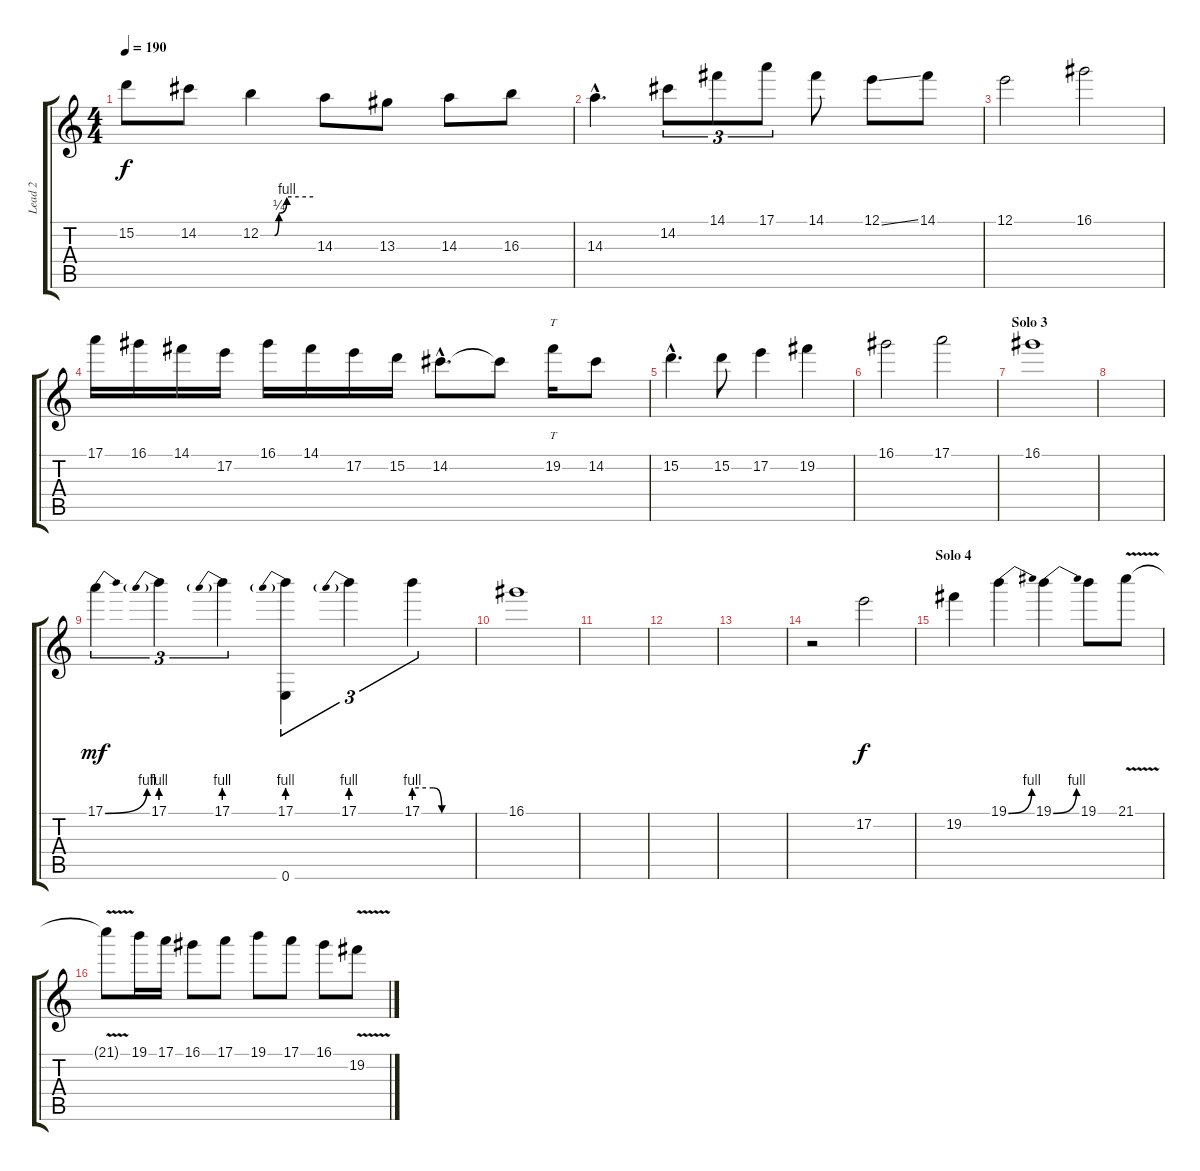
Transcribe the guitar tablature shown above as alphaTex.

\track ("Lead 2" "Lead 2") {instrument distortionguitar}
\staff {score tabs}
\tuning (E4 B3 G3 D3 A2 E2) {hide}
\ts (4 4)
\tempo 190
\clef g2
\ks c
15.2.8{dy f} 14.2.8 12.2{be (custom 0 0 16 0 21 1 30 4 60 4)}.4 14.3.8 13.3.8 14.3.8 16.3.8 |
14.3{hac}.4{d} 14.2.8{tu (3 2)} 14.1.8{tu (3 2)} 17.1.8{tu (3 2)} 14.1.8 12.1{ss}.8 14.1.8 |
12.1.2 16.1.2 |
17.1.16 16.1.16 14.1.16 17.2.16 16.1.16 14.1.16 17.2.16 15.2.16 14.2{hac}.8{d} 14.2{t}.8 19.2.16{tt} 14.2.8 |
15.2{hac}.4{d} 15.2.8 17.2.4 19.2.4 |
16.1.2 17.1.2 |
\section ("" "Solo 3")
16.1.1 |
|
17.1{be (bend 0 0 60 4)}.4{tu (3 2) dy mf} 17.1{be (prebend 0 4 60 4)}.4{tu (3 2)} 17.1{be (prebend 0 4 60 4)}.4{tu (3 2)} (17.1{be (prebend 0 4 60 4)} 0.6).4{tu (3 2)} 17.1{be (prebend 0 4 60 4)}.4{tu (3 2)} 17.1{be (custom 0 4 20 4 29 0 40 0 60 0)}.4{tu (3 2)} |
16.1.1 |
|
|
|
r.2 17.2.2{dy f} |
\section ("" "Solo 4")
19.2.4 19.1{be (bend 0 0 60 4)}.4 19.1{be (bend 0 0 60 4)}.4 19.1.8 21.1{v}.8 |
21.1{t}.8 19.1.16 17.1.16 16.1.8 17.1.8 19.1.8 17.1.8 16.1.8 19.2{v}.8
